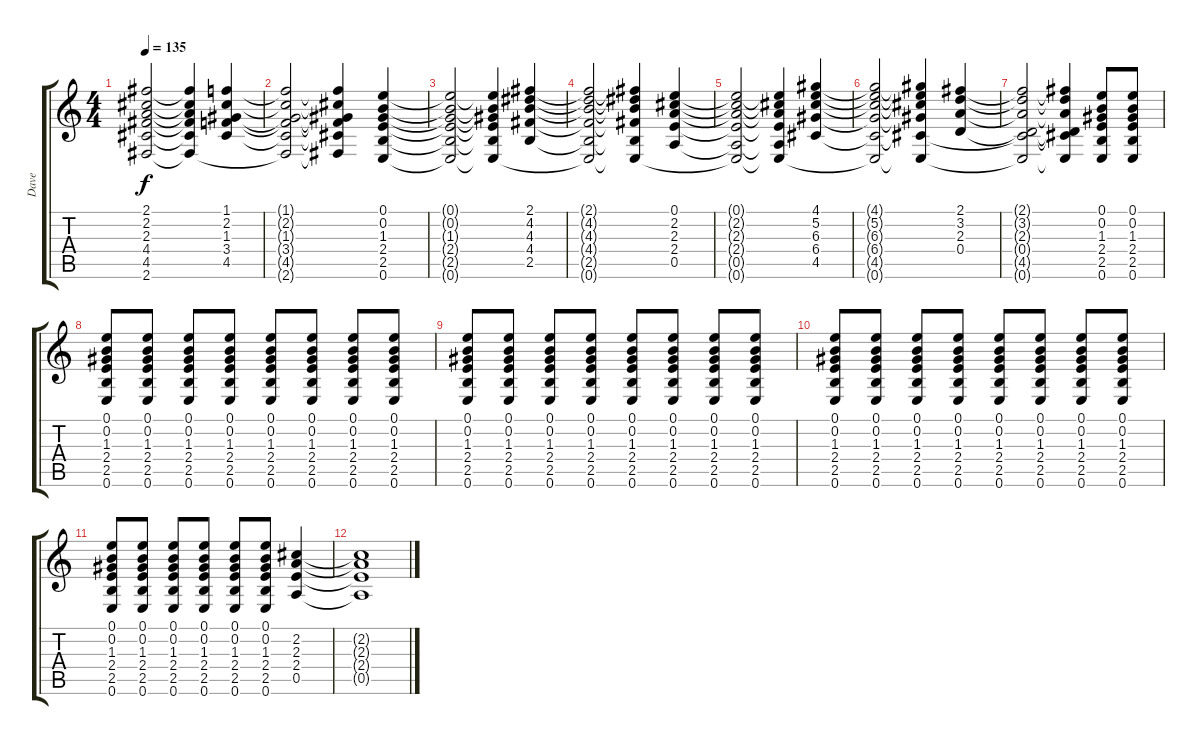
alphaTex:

\track ("Dave" "Dave") {instrument electricguitarclean}
\staff {score tabs}
\tuning (E4 B3 G3 D3 A2 E2) {hide}
\ts (4 4)
\tempo 135
\clef g2
\ks c
(2.1{t} 2.2{t} 2.3{t} 4.4{t} 4.5{t} 2.6{t}).2{dy f} (2.1{t} 2.2{t} 2.3{t} 4.4{t} 4.5{t} 2.6{t}).4 (1.1 2.2 1.3 3.4 4.5).4 |
(1.1{t} 2.2{t} 1.3{t} 3.4{t} 4.5{t} 2.6{t}).2 (1.1{t} 2.2{t} 1.3{t} 3.4{t} 4.5{t} 2.6{t}).4 (0.1 0.2 1.3 2.4 2.5 0.6).4 |
(0.1{t} 0.2{t} 1.3{t} 2.4{t} 2.5{t} 0.6{t}).2 (0.1{t} 0.2{t} 1.3{t} 2.4{t} 2.5{t} 0.6{t}).4 (2.1 4.2 4.3 4.4 2.5).4 |
(2.1{t} 4.2{t} 4.3{t} 4.4{t} 2.5{t} 0.6{t}).2 (2.1{t} 4.2{t} 4.3{t} 4.4{t} 2.5{t} 0.6{t}).4 (0.1 2.2 2.3 2.4 0.5).4 |
(0.1{t} 2.2{t} 2.3{t} 2.4{t} 0.5{t} 0.6{t}).2 (0.1{t} 2.2{t} 2.3{t} 2.4{t} 0.5{t} 0.6{t}).4 (4.1 5.2 6.3 6.4 4.5).4 |
(4.1{t} 5.2{t} 6.3{t} 6.4{t} 4.5{t} 0.6{t}).2 (4.1{t} 5.2{t} 6.3{t} 6.4{t} 4.5{t} 0.6{t}).4 (2.1 3.2 2.3 0.4).4 |
(2.1{t} 3.2{t} 2.3{t} 0.4{t} 4.5{t} 0.6{t}).2 (2.1{t} 3.2{t} 2.3{t} 0.4{t} 4.5{t} 0.6{t}).4 (0.1 0.2 1.3 2.4 2.5 0.6).8 (0.1 0.2 1.3 2.4 2.5 0.6).8 |
(0.1 0.2 1.3 2.4 2.5 0.6).8 (0.1 0.2 1.3 2.4 2.5 0.6).8 (0.1 0.2 1.3 2.4 2.5 0.6).8 (0.1 0.2 1.3 2.4 2.5 0.6).8 (0.1 0.2 1.3 2.4 2.5 0.6).8 (0.1 0.2 1.3 2.4 2.5 0.6).8 (0.1 0.2 1.3 2.4 2.5 0.6).8 (0.1 0.2 1.3 2.4 2.5 0.6).8 |
(0.1 0.2 1.3 2.4 2.5 0.6).8 (0.1 0.2 1.3 2.4 2.5 0.6).8 (0.1 0.2 1.3 2.4 2.5 0.6).8 (0.1 0.2 1.3 2.4 2.5 0.6).8 (0.1 0.2 1.3 2.4 2.5 0.6).8 (0.1 0.2 1.3 2.4 2.5 0.6).8 (0.1 0.2 1.3 2.4 2.5 0.6).8 (0.1 0.2 1.3 2.4 2.5 0.6).8 |
(0.1 0.2 1.3 2.4 2.5 0.6).8 (0.1 0.2 1.3 2.4 2.5 0.6).8 (0.1 0.2 1.3 2.4 2.5 0.6).8 (0.1 0.2 1.3 2.4 2.5 0.6).8 (0.1 0.2 1.3 2.4 2.5 0.6).8 (0.1 0.2 1.3 2.4 2.5 0.6).8 (0.1 0.2 1.3 2.4 2.5 0.6).8 (0.1 0.2 1.3 2.4 2.5 0.6).8 |
(0.1 0.2 1.3 2.4 2.5 0.6).8 (0.1 0.2 1.3 2.4 2.5 0.6).8 (0.1 0.2 1.3 2.4 2.5 0.6).8 (0.1 0.2 1.3 2.4 2.5 0.6).8 (0.1 0.2 1.3 2.4 2.5 0.6).8 (0.1 0.2 1.3 2.4 2.5 0.6).8 (2.2 2.3 2.4 0.5).4 |
(2.2{t} 2.3{t} 2.4{t} 0.5{t}).1
